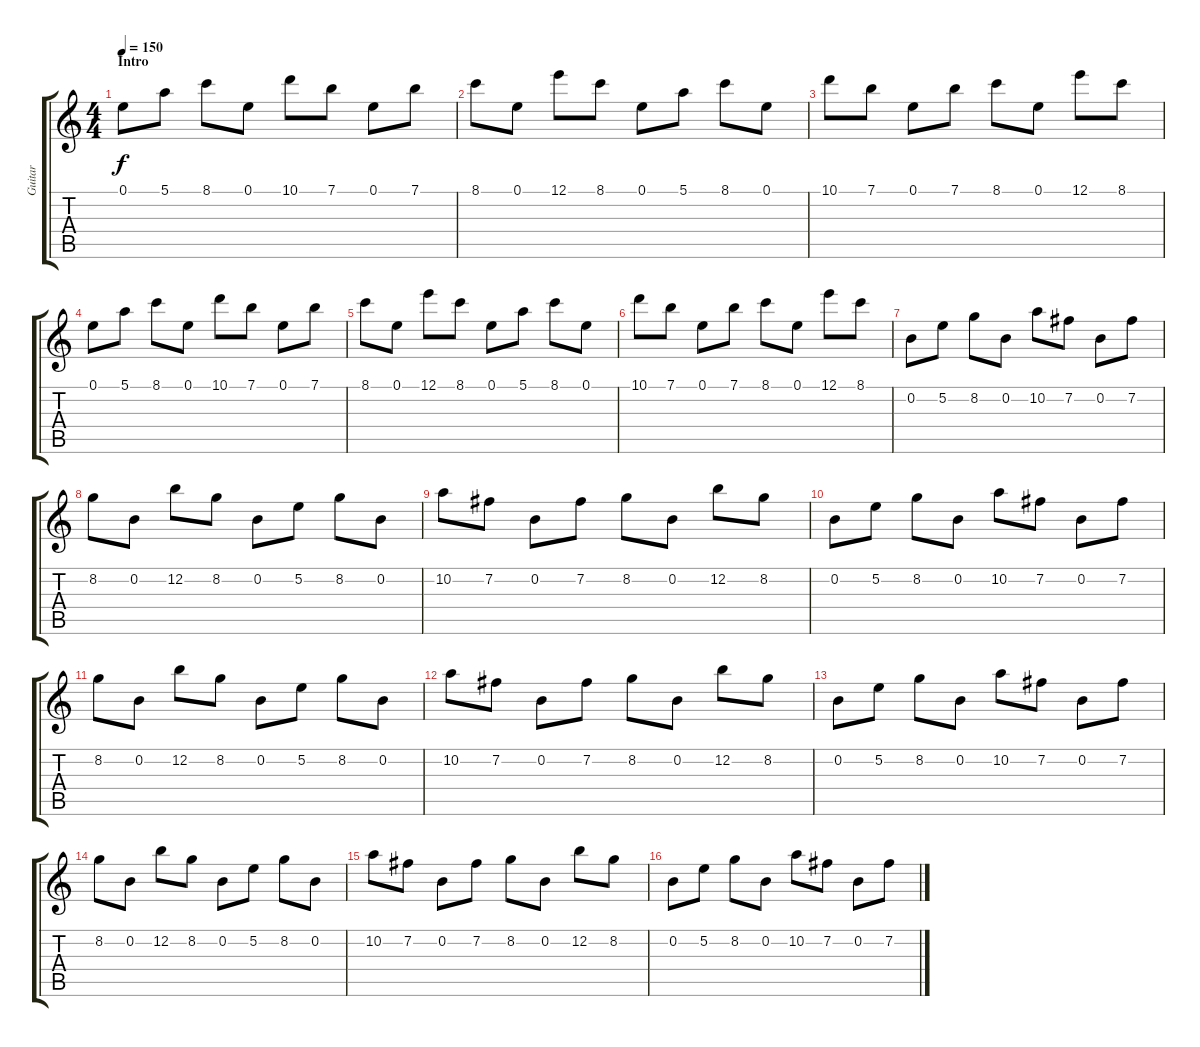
\track ("Guitar" "Guitar") {instrument distortionguitar}
\staff {score tabs}
\tuning (E4 B3 G3 D3 A2 E2) {hide}
\ts (4 4)
\section ("" "Intro")
\tempo 150
\clef g2
\ks c
0.1.8{dy f instrument distortionguitar} 5.1.8 8.1.8 0.1.8 10.1.8 7.1.8 0.1.8 7.1.8 |
8.1.8 0.1.8 12.1.8 8.1.8 0.1.8 5.1.8 8.1.8 0.1.8 |
10.1.8 7.1.8 0.1.8 7.1.8 8.1.8 0.1.8 12.1.8 8.1.8 |
0.1.8 5.1.8 8.1.8 0.1.8 10.1.8 7.1.8 0.1.8 7.1.8 |
8.1.8 0.1.8 12.1.8 8.1.8 0.1.8 5.1.8 8.1.8 0.1.8 |
10.1.8 7.1.8 0.1.8 7.1.8 8.1.8 0.1.8 12.1.8 8.1.8 |
0.2.8 5.2.8 8.2.8 0.2.8 10.2.8 7.2.8 0.2.8 7.2.8 |
8.2.8 0.2.8 12.2.8 8.2.8 0.2.8 5.2.8 8.2.8 0.2.8 |
10.2.8 7.2.8 0.2.8 7.2.8 8.2.8 0.2.8 12.2.8 8.2.8 |
0.2.8 5.2.8 8.2.8 0.2.8 10.2.8 7.2.8 0.2.8 7.2.8 |
8.2.8 0.2.8 12.2.8 8.2.8 0.2.8 5.2.8 8.2.8 0.2.8 |
10.2.8 7.2.8 0.2.8 7.2.8 8.2.8 0.2.8 12.2.8 8.2.8 |
0.2.8 5.2.8 8.2.8 0.2.8 10.2.8 7.2.8 0.2.8 7.2.8 |
8.2.8 0.2.8 12.2.8 8.2.8 0.2.8 5.2.8 8.2.8 0.2.8 |
10.2.8 7.2.8 0.2.8 7.2.8 8.2.8 0.2.8 12.2.8 8.2.8 |
0.2.8 5.2.8 8.2.8 0.2.8 10.2.8 7.2.8 0.2.8 7.2.8
